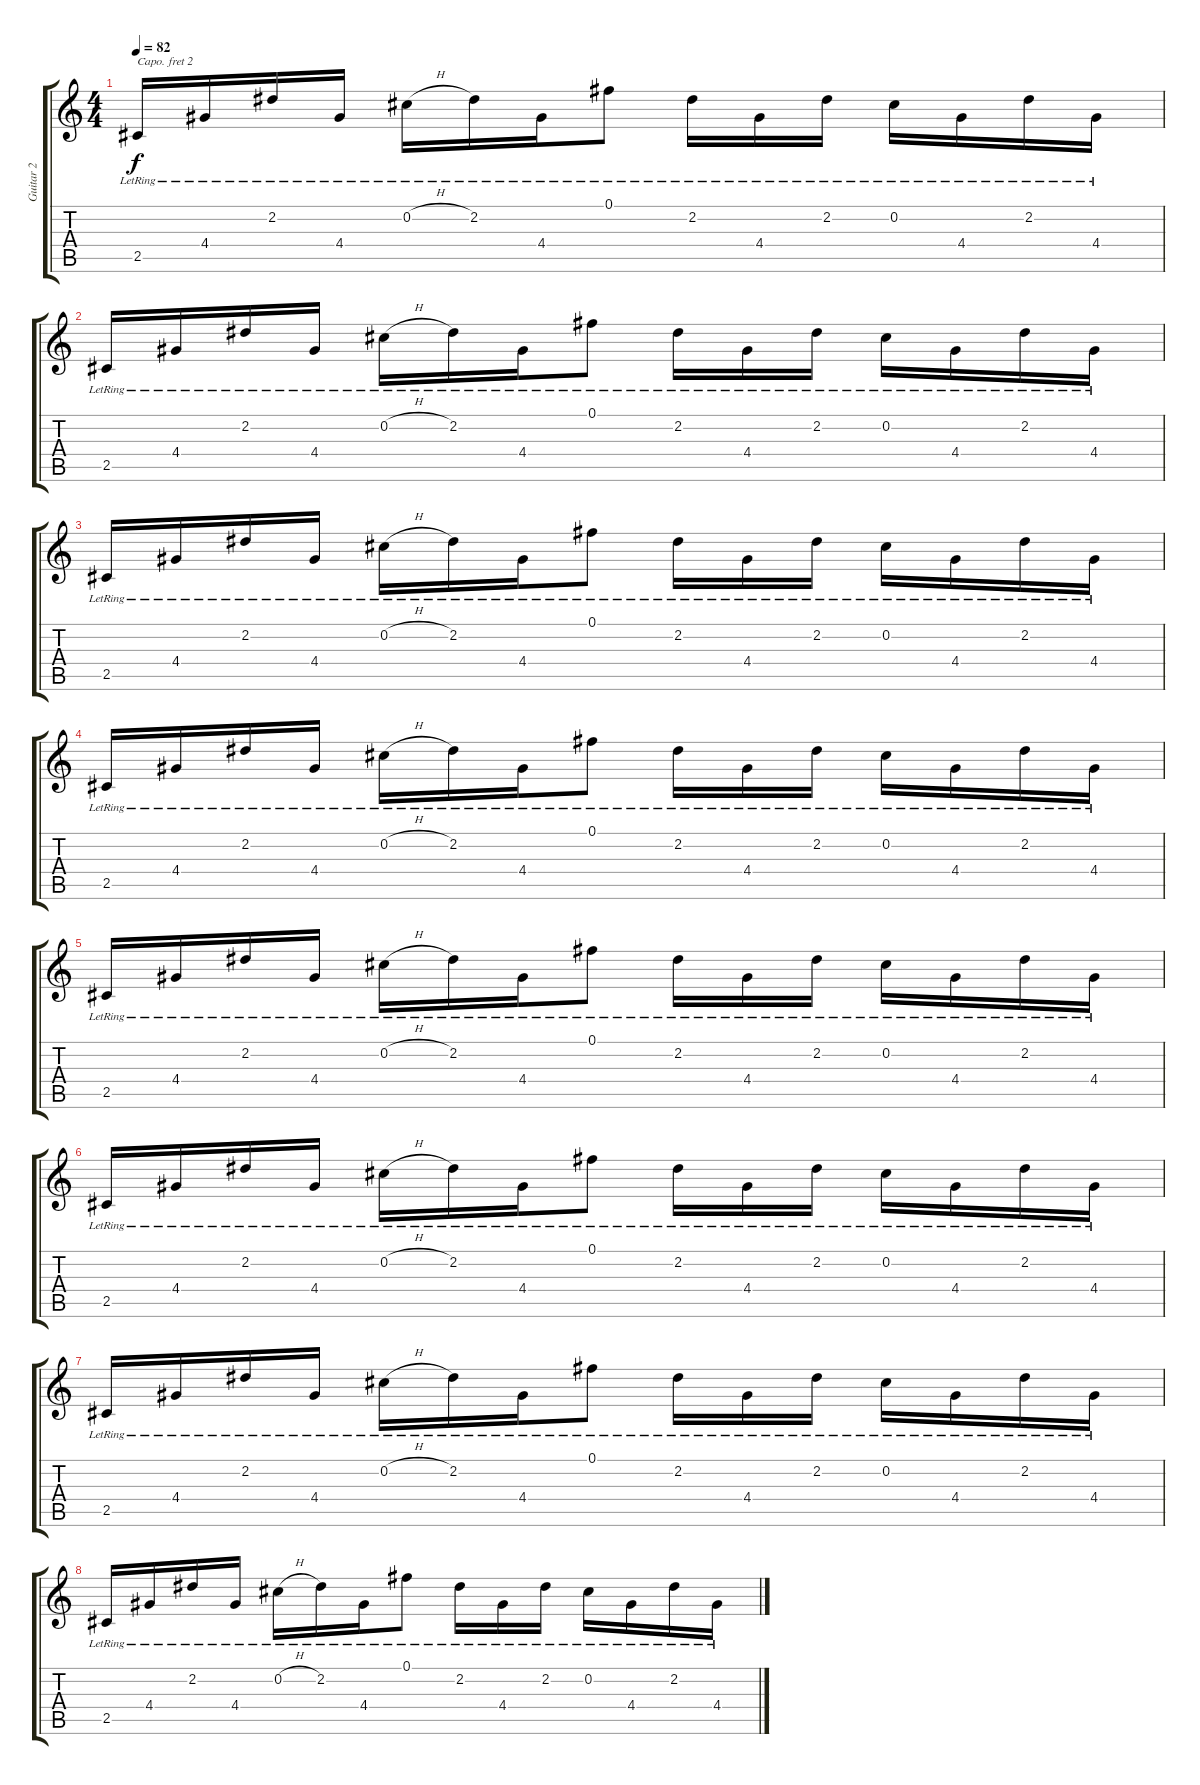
\track ("Guitar 2" "Guitar 2") {instrument electricguitarclean}
\staff {score tabs}
\capo 2
\tuning (E4 B3 G3 D3 A2 E2) {hide}
\ts (4 4)
\tempo 82
\clef g2
\ks c
2.5{lr}.16{dy f} 4.4{lr}.16 2.2{lr}.16 4.4{lr}.16 0.2{h lr}.16 2.2{lr}.16 4.4{lr}.16 0.1{lr}.8 2.2{lr}.16 4.4{lr}.16 2.2{lr}.16 0.2{lr}.16 4.4{lr}.16 2.2{lr}.16 4.4{lr}.16 |
2.5{lr}.16 4.4{lr}.16 2.2{lr}.16 4.4{lr}.16 0.2{h lr}.16 2.2{lr}.16 4.4{lr}.16 0.1{lr}.8 2.2{lr}.16 4.4{lr}.16 2.2{lr}.16 0.2{lr}.16 4.4{lr}.16 2.2{lr}.16 4.4{lr}.16 |
2.5{lr}.16 4.4{lr}.16 2.2{lr}.16 4.4{lr}.16 0.2{h lr}.16 2.2{lr}.16 4.4{lr}.16 0.1{lr}.8 2.2{lr}.16 4.4{lr}.16 2.2{lr}.16 0.2{lr}.16 4.4{lr}.16 2.2{lr}.16 4.4{lr}.16 |
2.5{lr}.16 4.4{lr}.16 2.2{lr}.16 4.4{lr}.16 0.2{h lr}.16 2.2{lr}.16 4.4{lr}.16 0.1{lr}.8 2.2{lr}.16 4.4{lr}.16 2.2{lr}.16 0.2{lr}.16 4.4{lr}.16 2.2{lr}.16 4.4{lr}.16 |
2.5{lr}.16 4.4{lr}.16 2.2{lr}.16 4.4{lr}.16 0.2{h lr}.16 2.2{lr}.16 4.4{lr}.16 0.1{lr}.8 2.2{lr}.16 4.4{lr}.16 2.2{lr}.16 0.2{lr}.16 4.4{lr}.16 2.2{lr}.16 4.4{lr}.16 |
2.5{lr}.16 4.4{lr}.16 2.2{lr}.16 4.4{lr}.16 0.2{h lr}.16 2.2{lr}.16 4.4{lr}.16 0.1{lr}.8 2.2{lr}.16 4.4{lr}.16 2.2{lr}.16 0.2{lr}.16 4.4{lr}.16 2.2{lr}.16 4.4{lr}.16 |
2.5{lr}.16 4.4{lr}.16 2.2{lr}.16 4.4{lr}.16 0.2{h lr}.16 2.2{lr}.16 4.4{lr}.16 0.1{lr}.8 2.2{lr}.16 4.4{lr}.16 2.2{lr}.16 0.2{lr}.16 4.4{lr}.16 2.2{lr}.16 4.4{lr}.16 |
2.5{lr}.16 4.4{lr}.16 2.2{lr}.16 4.4{lr}.16 0.2{h lr}.16 2.2{lr}.16 4.4{lr}.16 0.1{lr}.8 2.2{lr}.16 4.4{lr}.16 2.2{lr}.16 0.2{lr}.16 4.4{lr}.16 2.2{lr}.16 4.4{lr}.16
